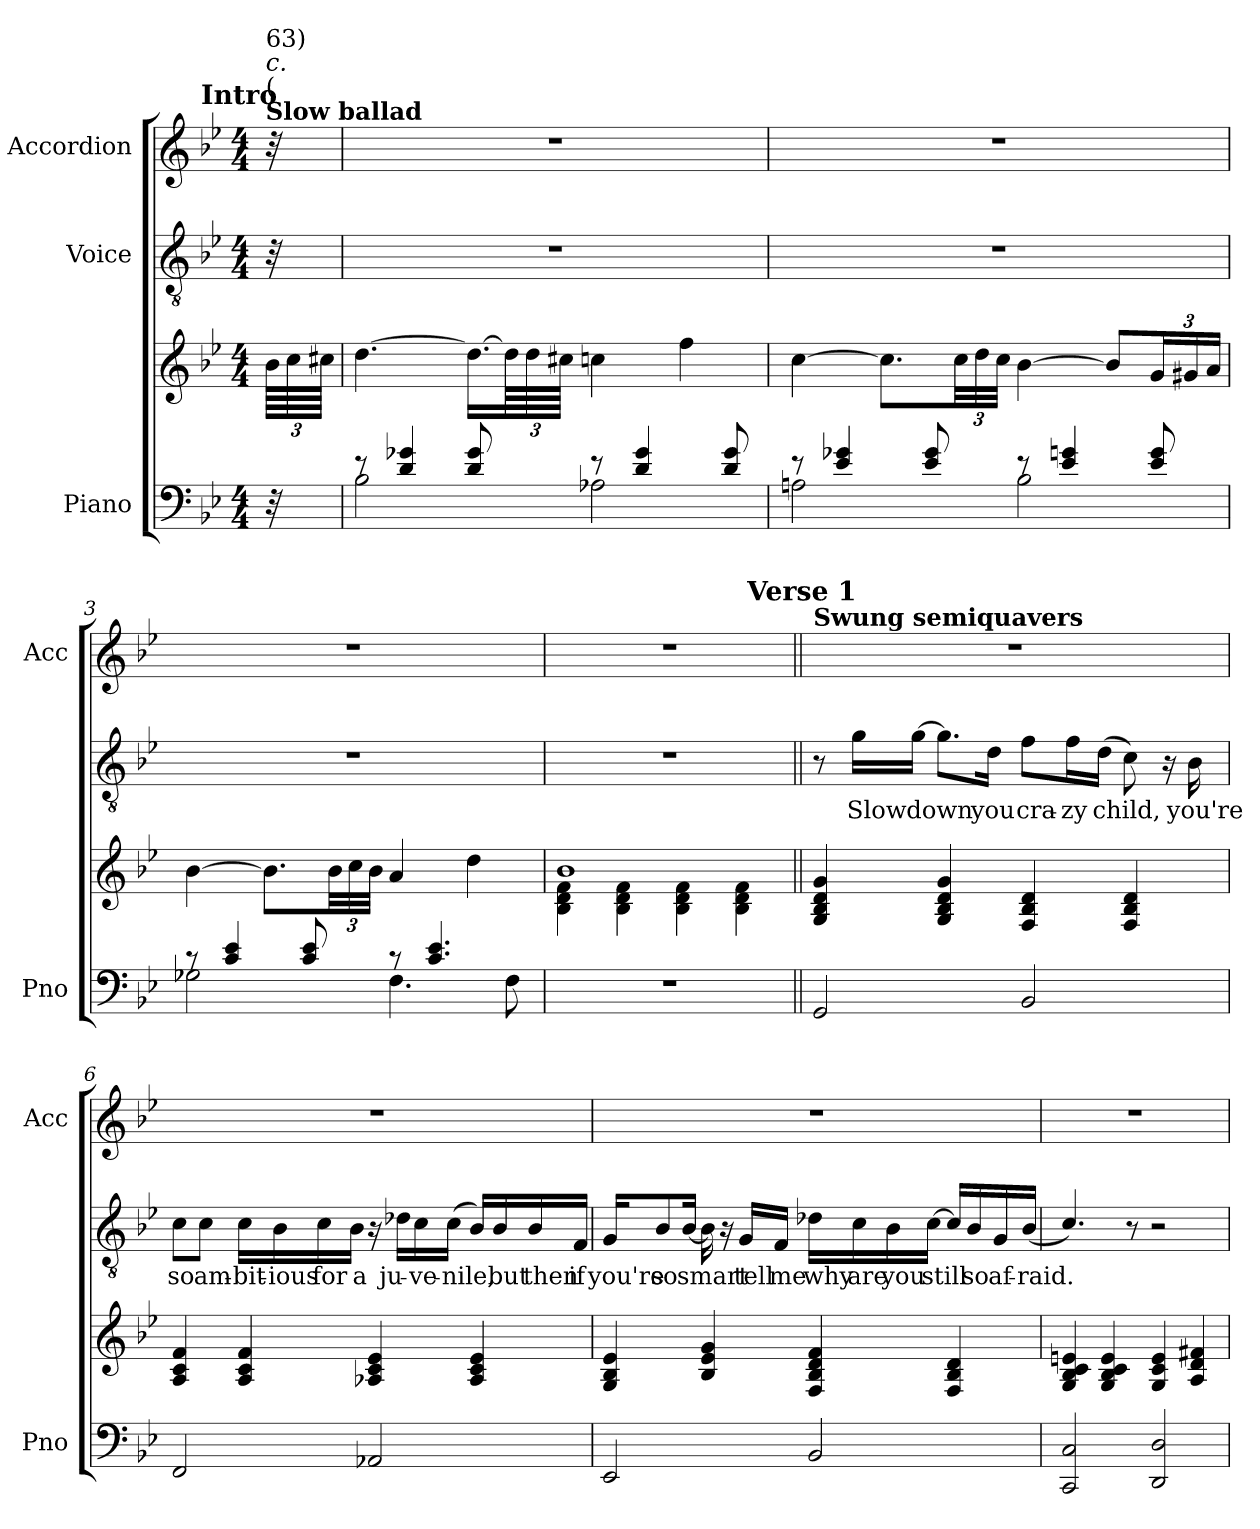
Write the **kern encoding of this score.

**kern	**kern	**kern	**text	**kern
*part3	*part3	*part2	*part2	*part1
*staff4	*staff3	*staff2	*staff2	*staff1
*I"Piano	*	*I"Voice	*	*I"Accordion
*I'Pno	*	*	*	*I'Acc
*clefF4	*clefG2	*clefGv2	*	*clefG2
*k[b-e-]	*k[b-e-]	*k[b-e-]	*	*k[b-e-]
*M4/4	*M4/4	*M4/4	*	*M4/4
*	*Xbrackettup	*	*	*
!!LO:REH:place=s1:a:B:enc=none:t=Intro
=	=	=	=	=
!	!	!	!	!LO:TX:a:B:t=Slow ballad
!	!	!	!	!LO:TX:a:t=(
!	!	!	!	!LO:TX:a:i:t=c.
!	!	!	!	!LO:TX:a:t=63)
32r	96b-\LLLL	32r	.	32r
.	96cc\	.	.	.
.	96cc#X\JJJJ	.	.	.
=1	=1	=1	=1	=1
*^	*	*	*	*
8re	2B-\	[4.dd\	1r	.	1r
4d/ 4g-X/	.	.	.	.	.
8d/ 8g-/	.	16.dd\LL_	.	.	.
.	.	96dd\LL]	.	.	.
.	.	96dd\	.	.	.
.	.	96cc#X\JJJJ	.	.	.
8re	2A-X\	4ccn\	.	.	.
4d/ 4g-/	.	.	.	.	.
.	.	4ff\	.	.	.
8d/ 8g-/	.	.	.	.	.
=2	=2	=2	=2	=2	=2
8re	2Ani\	[4cc\	1r	.	1r
4e-/ 4g-X/	.	.	.	.	.
.	.	8.cc\L]	.	.	.
8e-/ 8g-/	.	.	.	.	.
.	.	48cc\LL	.	.	.
.	.	48dd\	.	.	.
.	.	48cc\JJJ	.	.	.
8re	2B-\	[4b-\	.	.	.
4e-/ 4gn/	.	.	.	.	.
.	.	8b-/L]	.	.	.
8e-/ 8g/	.	24g/L	.	.	.
.	.	24g#X/	.	.	.
.	.	24a/JJ	.	.	.
=3	=3	=3	=3	=3	=3
8rc	2G-X\	[4b-\	1r	.	1r
4c/ 4e-/	.	.	.	.	.
.	.	8.b-\L]	.	.	.
8c/ 8e-/	.	.	.	.	.
.	.	48b-\LL	.	.	.
.	.	48cc\	.	.	.
.	.	48b-\JJJ	.	.	.
8rc	4.F\	4a/	.	.	.
4.c/ 4.e-/	.	.	.	.	.
.	.	4dd\	.	.	.
.	8F\	.	.	.	.
*v	*v	*	*	*	*
=4	=4	=4	=4	=4
*	*^	*	*	*
1r	1b-	4B-\ 4d\ 4f\	1r	.	1r
.	.	4B-\ 4d\ 4f\	.	.	.
.	.	4B-\ 4d\ 4f\	.	.	.
.	.	4B-\ 4d\ 4f\	.	.	.
!!LO:LB:g=z
!!LO:REH:place=s1:a:B:enc=none:t=Verse 1
=5||	=5||	=5||	=5||	=5||	=5||
!	!	!	!	!	!LO:TX:B:t=Swung semiquavers
*	*v	*v	*	*	*
2GG/	4G/ 4B-/ 4d/ 4g/	8r	.	1r
!	!	!	!LO:LY:b	!
.	.	16g\LL	Slow	.
!	!	!	!LO:LY:b	!
.	.	[16g\JJ	down	.
.	4G/ 4B-/ 4d/ 4g/	8.g\L]	.	.
!	!	!	!LO:LY:b	!
.	.	16d\Jk	you	.
!	!	!	!LO:LY:b	!
2BB-/	4F/ 4B-/ 4d/	8f\L	cra-	.
!	!	!	!LO:LY:b	!
.	.	16f\L	-zy	.
!	!	!	!LO:LY:b	!
.	.	(>16d\JJ	child,	.
.	4F/ 4B-/ 4d/	8c\)	.	.
.	.	16r	.	.
!	!	!	!LO:LY:b	!
.	.	16B-\	you're	.
=6	=6	=6	=6	=6
!	!	!	!LO:LY:b	!
2FF/	4A/ 4c/ 4f/	8c\L	so	1r
!	!	!	!LO:LY:b	!
.	.	8c\J	am-	.
!	!	!	!LO:LY:b	!
.	4A/ 4c/ 4f/	16c\LL	-bit-	.
!	!	!	!LO:LY:b	!
.	.	16B-\	-ious	.
!	!	!	!LO:LY:b	!
.	.	16c\	for	.
!	!	!	!LO:LY:b	!
.	.	16B-\JJ	a	.
2AA-X/	4A-X/ 4c/ 4e-/	16r	.	.
!	!	!	!LO:LY:b	!
.	.	16d-X\LL	ju-	.
!	!	!	!LO:LY:b	!
.	.	16c\	-ve-	.
!	!	!	!LO:LY:b	!
.	.	(>16c\JJ	-nile,	.
.	4A-/ 4c/ 4e-/	16B-/LL)	.	.
!	!	!	!LO:LY:b	!
.	.	16B-/	but	.
!	!	!	!LO:LY:b	!
.	.	16B-/	then	.
!	!	!	!LO:LY:b	!
.	.	16F/JJ	if	.
!!LO:LB:g=z
=7	=7	=7	=7	=7
!	!	!	!LO:LY:b	!
2EE-/	4G/ 4B-/ 4e-/	16G/KL	you're	1r
!	!	!	!LO:LY:b	!
.	.	8B-/	so	.
!	!	!	!LO:LY:b	!
.	.	[16B-/Jk	smart	.
.	4B-/ 4e-/ 4g/	16B-\]	.	.
.	.	16r	.	.
!	!	!	!LO:LY:b	!
.	.	16G/LL	tell	.
!	!	!	!LO:LY:b	!
.	.	16F/JJ	me	.
!	!	!	!LO:LY:b	!
2BB-/	4F/ 4B-/ 4d/ 4f/	16d-X\LL	why	.
!	!	!	!LO:LY:b	!
.	.	16c\	are	.
!	!	!	!LO:LY:b	!
.	.	16B-\	you	.
!	!	!	!LO:LY:b	!
.	.	[16c\JJ	still	.
.	4F/ 4B-/ 4d/	16c/LL]	.	.
!	!	!	!LO:LY:b	!
.	.	16B-/	so	.
!	!	!	!LO:LY:b	!
.	.	16G/	af-	.
!	!	!	!LO:LY:b	!
.	.	(<16B-/JJ	-raid.	.
=8	=8	=8	=8	=8
2CC/ 2C/	4G/ 4B-/ 4c/ 4en/	4.c/)	.	1r
.	4G/ 4B-/ 4c/ 4e/	.	.	.
.	.	8r	.	.
2DD/ 2D/	4G/ 4c/ 4e/	2r	.	.
.	4A/ 4d/ 4f#X/	.	.	.
=	=	=	=	=
*-	*-	*-	*-	*-
